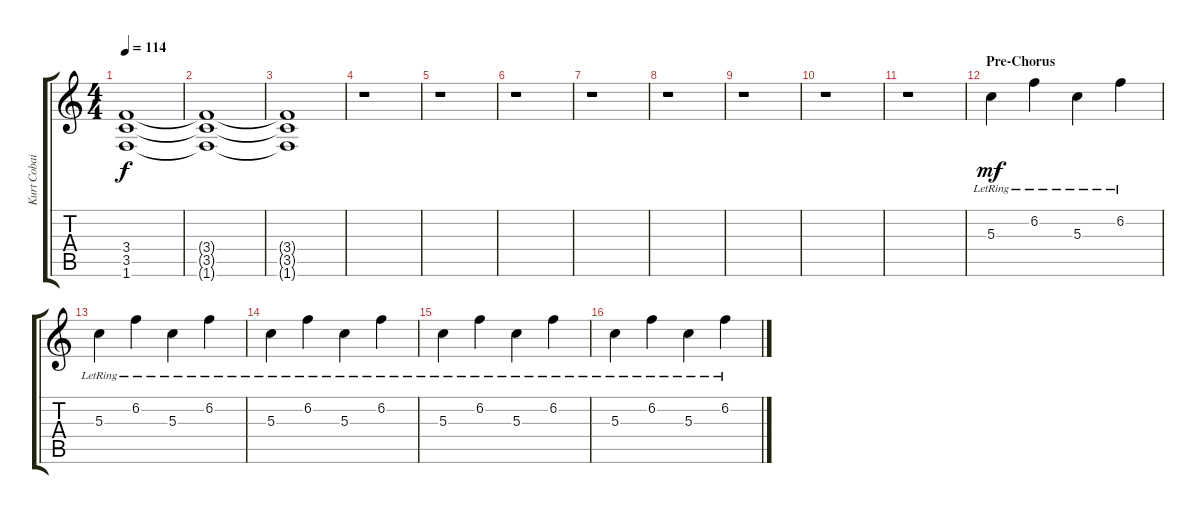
\track ("Kurt Cobain - Main Guitar" "Kurt Cobai") {instrument distortionguitar}
\staff {score tabs}
\tuning (E4 B3 G3 D3 A2 E2) {hide}
\ts (4 4)
\tempo 114
\clef g2
\ks c
(3.4{t} 3.5{t} 1.6{t}).1{dy f} |
(3.4{t} 3.5{t} 1.6{t}).1 |
(3.4{t} 3.5{t} 1.6{t}).1 |
r.1 |
r.1 |
r.1 |
r.1 |
r.1 |
r.1 |
r.1 |
r.1 |
\section ("" "Pre-Chorus")
5.3{lr}.4{dy mf} 6.2{lr}.4 5.3{lr}.4 6.2{lr}.4 |
5.3{lr}.4 6.2{lr}.4 5.3{lr}.4 6.2{lr}.4 |
5.3{lr}.4 6.2{lr}.4 5.3{lr}.4 6.2{lr}.4 |
5.3{lr}.4 6.2{lr}.4 5.3{lr}.4 6.2{lr}.4 |
5.3{lr}.4 6.2{lr}.4 5.3{lr}.4 6.2{lr}.4
